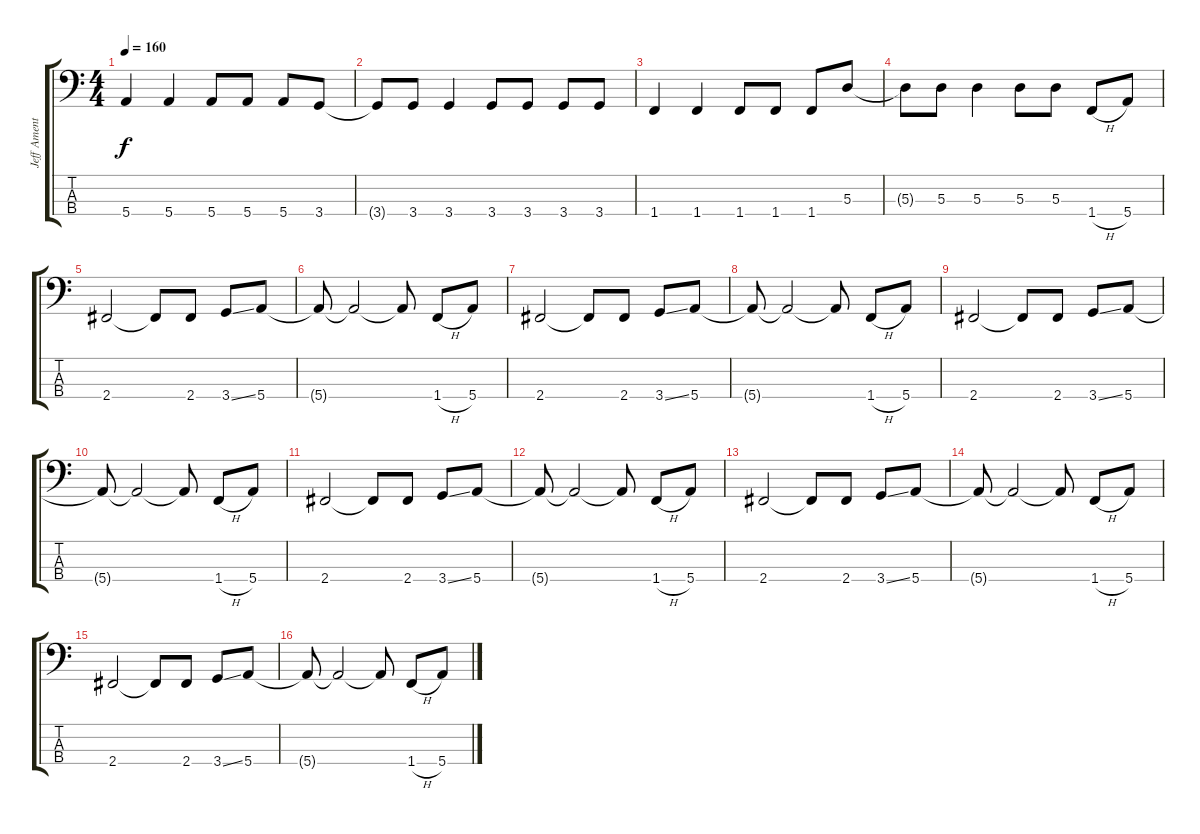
\track ("Jeff Ament" "Jeff Ament") {instrument electricbassfinger}
\staff {score tabs}
\tuning (G2 D2 A1 E1) {hide}
\ts (4 4)
\tempo 160
\clef f4
\ks c
5.4.4{dy f} 5.4.4 5.4.8 5.4.8 5.4.8 3.4.8 |
3.4{t}.8 3.4.8 3.4.4 3.4.8 3.4.8 3.4.8 3.4.8 |
1.4.4 1.4.4 1.4.8 1.4.8 1.4.8 5.3.8 |
5.3{t}.8 5.3.8 5.3.4 5.3.8 5.3.8 1.4{h}.8 5.4.8 |
2.4.2 2.4{t}.8 2.4.8 3.4{ss}.8 5.4.8 |
5.4{t}.8 5.4{t}.2 5.4{t}.8 1.4{h}.8 5.4.8 |
2.4.2 2.4{t}.8 2.4.8 3.4{ss}.8 5.4.8 |
5.4{t}.8 5.4{t}.2 5.4{t}.8 1.4{h}.8 5.4.8 |
2.4.2 2.4{t}.8 2.4.8 3.4{ss}.8 5.4.8 |
5.4{t}.8 5.4{t}.2 5.4{t}.8 1.4{h}.8 5.4.8 |
2.4.2 2.4{t}.8 2.4.8 3.4{ss}.8 5.4.8 |
5.4{t}.8 5.4{t}.2 5.4{t}.8 1.4{h}.8 5.4.8 |
2.4.2 2.4{t}.8 2.4.8 3.4{ss}.8 5.4.8 |
5.4{t}.8 5.4{t}.2 5.4{t}.8 1.4{h}.8 5.4.8 |
2.4.2 2.4{t}.8 2.4.8 3.4{ss}.8 5.4.8 |
5.4{t}.8 5.4{t}.2 5.4{t}.8 1.4{h}.8 5.4.8
